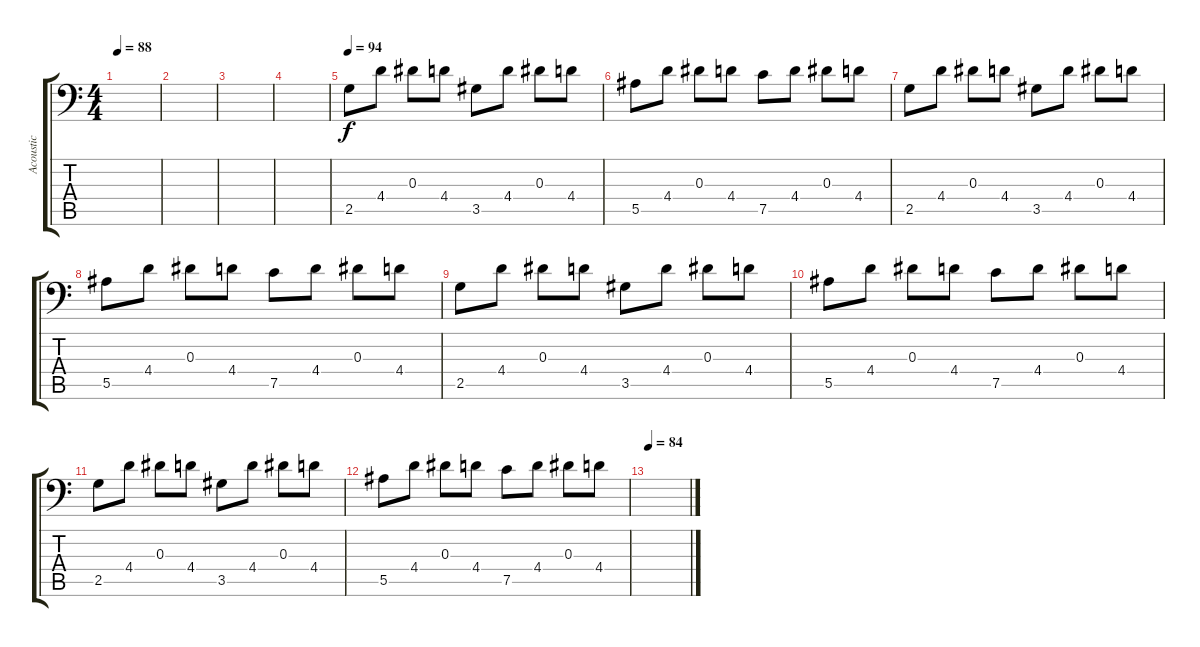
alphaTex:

\track ("Acoustic" "Acoustic") {instrument acousticguitarsteel}
\staff {score tabs}
\tuning (C4 G3 Eb3 Bb2 F2 Bb1) {hide}
\ts (4 4)
\tempo 88
\clef f4
\ks c
|
|
|
|
\tempo 94
2.5.8 4.4.8 0.3.8 4.4.8 3.5.8 4.4.8 0.3.8 4.4.8 |
5.5.8 4.4.8 0.3.8 4.4.8 7.5.8 4.4.8 0.3.8 4.4.8 |
2.5.8 4.4.8 0.3.8 4.4.8 3.5.8 4.4.8 0.3.8 4.4.8 |
5.5.8 4.4.8 0.3.8 4.4.8 7.5.8 4.4.8 0.3.8 4.4.8 |
2.5.8 4.4.8 0.3.8 4.4.8 3.5.8 4.4.8 0.3.8 4.4.8 |
5.5.8 4.4.8 0.3.8 4.4.8 7.5.8 4.4.8 0.3.8 4.4.8 |
2.5.8 4.4.8 0.3.8 4.4.8 3.5.8 4.4.8 0.3.8 4.4.8 |
5.5.8 4.4.8 0.3.8 4.4.8 7.5.8 4.4.8 0.3.8 4.4.8 |
\tempo 84
